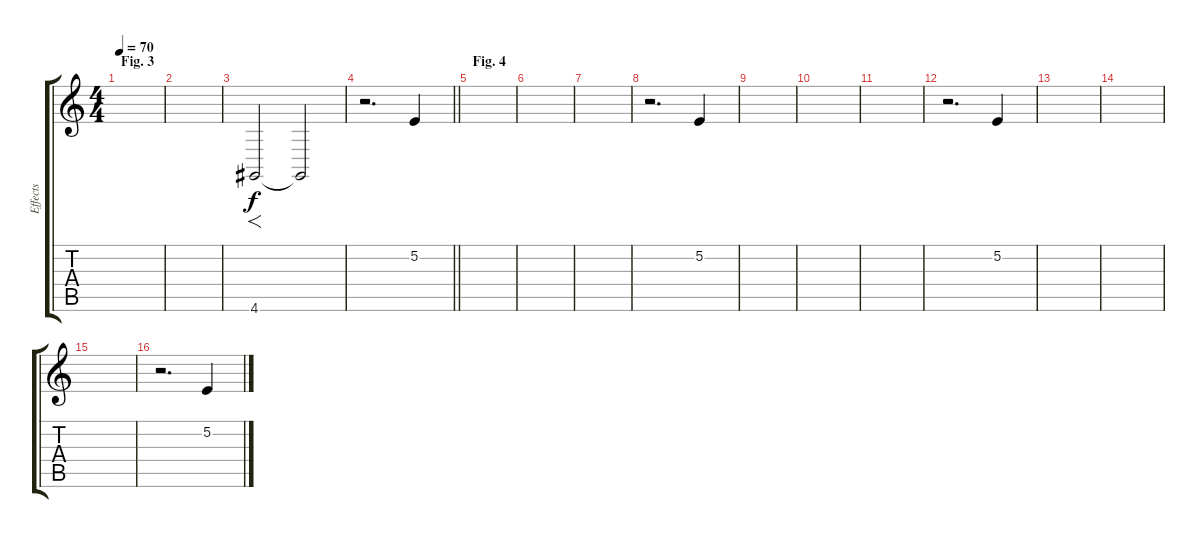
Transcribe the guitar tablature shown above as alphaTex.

\track ("Effects" "Effects") {instrument stringensemble1}
\staff {score tabs}
\tuning (E4 B3 G3 D3 A2 E2) {hide}
\ts (4 4)
\section ("" "Fig. 3")
\tempo 70
\clef g2
\ks c
|
|
4.6.2{f volume 13 instrument stringensemble1} 4.6{t}.2 |
\barLineRight lightlight
r.2{d volume 6} 5.2.4{volume 12 instrument applause} |
\section ("" "Fig. 4")
|
|
|
r.2{d volume 6} 5.2.4{volume 12 instrument applause} |
|
|
|
r.2{d volume 6} 5.2.4{volume 12 instrument applause} |
|
|
|
r.2{d volume 6} 5.2.4{volume 12 instrument applause}
